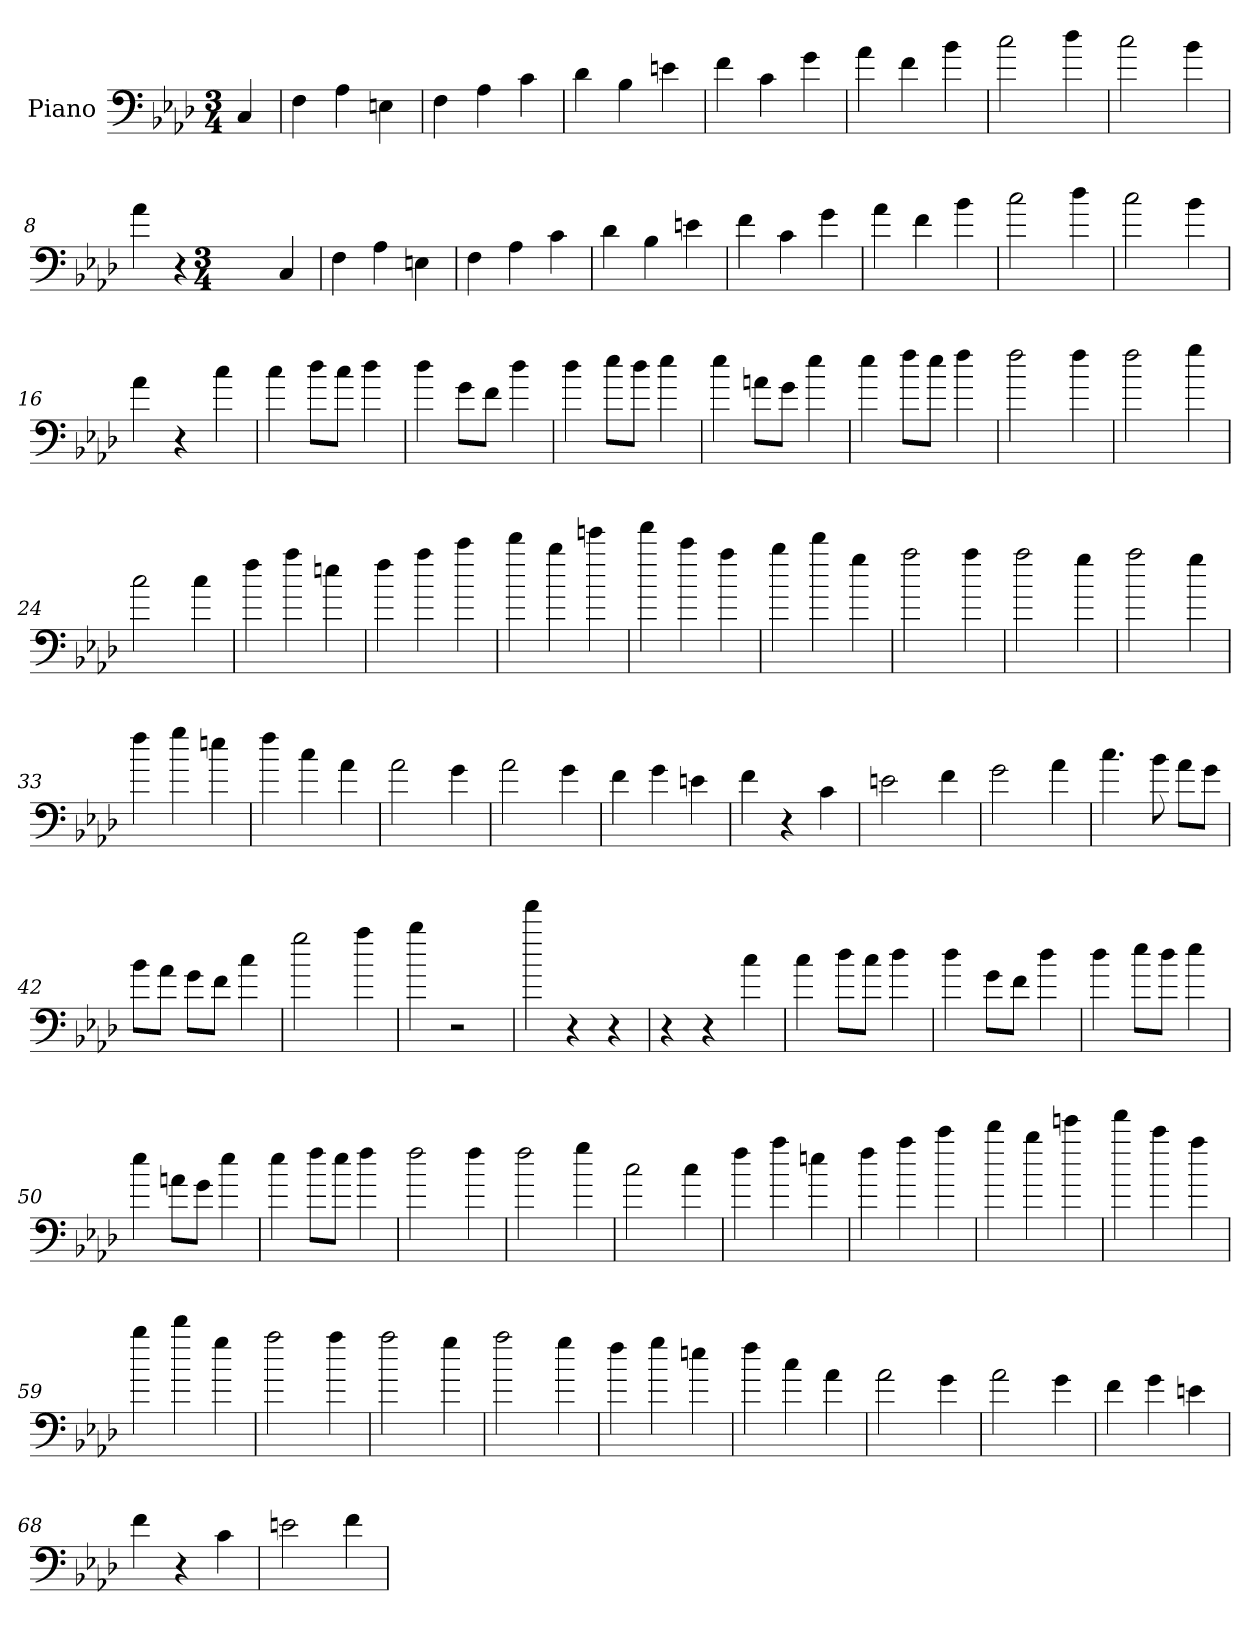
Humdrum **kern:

**kern
*part1
*staff1
*I"Piano
*I'Pno
*clefF4
*k[b-e-a-d-]
*f:
*M3/4
*MM160
=
4C
=1
4F
4A-
4En
=2
4F
4A-
4c
=3
4d-
4B-
4en
=4
4f
4c
4g
=5
4a-
4f
4b-
=6
2cc
4dd-
=7
2cc
4b-
=8
4a-
4r
*M3/4
4C
=9
4F
4A-
4En
=10
4F
4A-
4c
=11
4d-
4B-
4en
=12
4f
4c
4g
=13
4a-
4f
4b-
=14
2cc
4dd-
=15
2cc
4b-
=16
4a-
4r
4cc
=17
4cc
8dd-\L
8cc\J
4dd-
=18
4dd-
8g\L
8f\J
4dd-
=19
4dd-
8ee-\L
8dd-\J
4ee-
=20
4ee-
8an\L
8g\J
4ee-
=21
4ee-
8ff\L
8ee-\J
4ff
=22
2ff
4ff
=23
2ff
4gg
=24
2cc
4cc
=25
4ff
4aa-
4een
=26
4ff
4aa-
4ccc
=27
4ddd-
4bb-
4eeen
=28
4fff
4ccc
4aa-
=29
4bb-
4ddd-
4gg
=30
2aa-
4aa-
=31
2aa-
4gg
=32
2aa-
4gg
=33
4ff
4gg
4een
=34
4ff
4cc
4a-
=35
2a-
4g
=36
2a-
4g
=37
4f
4g
4en
=38
4f
4r
4c
=39
2en
4f
=40
2g
4a-
=41
4.cc
8b-
8a-\L
8g\J
=42
8b-\L
8a-\J
8g\L
8f\J
4cc
=43
2gg
4aa-
=44
4bb-
2r
=45
4fff
4r
4r
=46
4r
4r
4cc
=47
4cc
8dd-\L
8cc\J
4dd-
=48
4dd-
8g\L
8f\J
4dd-
=49
4dd-
8ee-\L
8dd-\J
4ee-
=50
4ee-
8an\L
8g\J
4ee-
=51
4ee-
8ff\L
8ee-\J
4ff
=52
2ff
4ff
=53
2ff
4gg
=54
2cc
4cc
=55
4ff
4aa-
4een
=56
4ff
4aa-
4ccc
=57
4ddd-
4bb-
4eeen
=58
4fff
4ccc
4aa-
=59
4bb-
4ddd-
4gg
=60
2aa-
4aa-
=61
2aa-
4gg
=62
2aa-
4gg
=63
4ff
4gg
4een
=64
4ff
4cc
4a-
=65
2a-
4g
=66
2a-
4g
=67
4f
4g
4en
=68
4f
4r
4c
=69
2en
4f
=
*-
